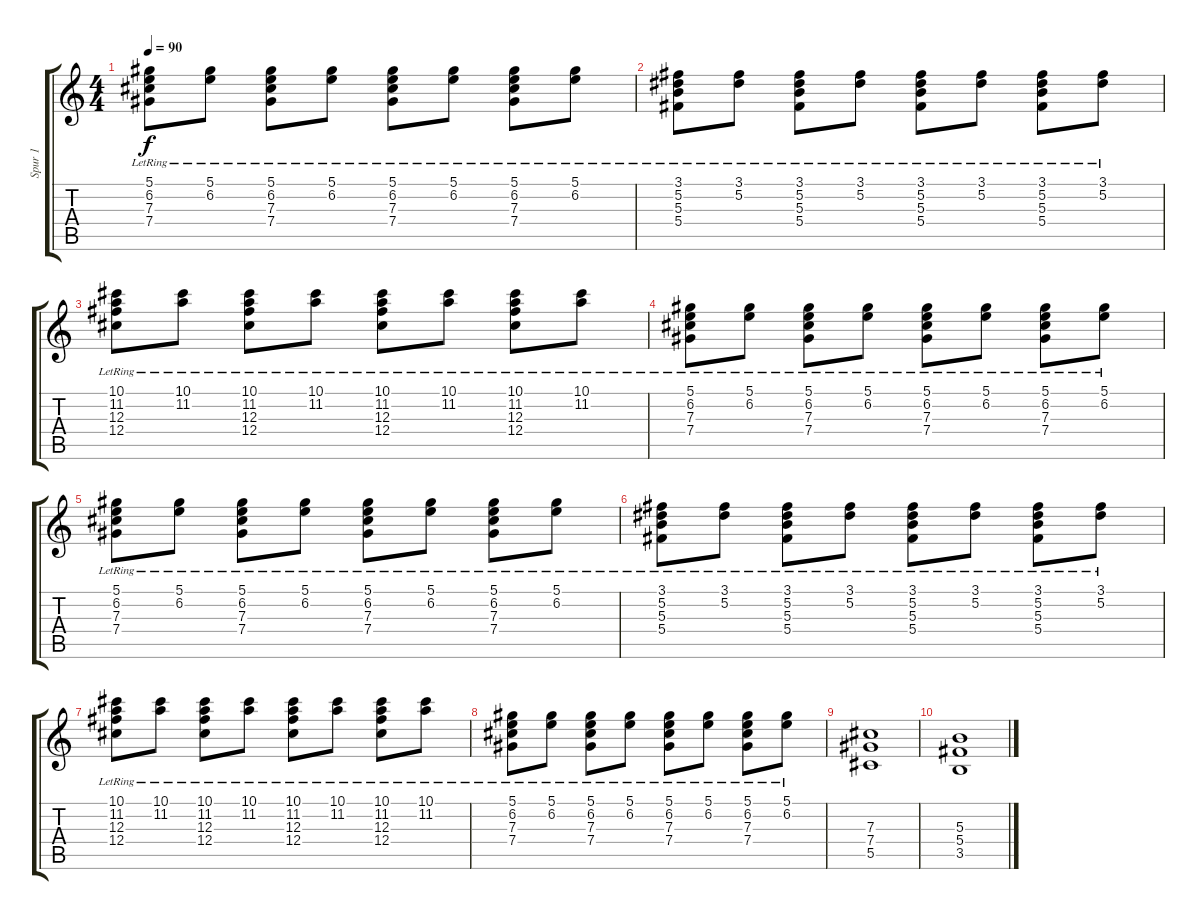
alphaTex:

\track ("Spur 1" "Spur 1") {instrument distortionguitar}
\staff {score tabs}
\tuning (Eb4 Bb3 Gb3 Db3 Ab2 Db2) {hide}
\ts (4 4)
\tempo 90
\clef g2
\ks c
(5.1{lr} 6.2{lr} 7.3{lr} 7.4{lr}).8{dy f} (5.1{lr} 6.2{lr}).8 (5.1{lr} 6.2{lr} 7.3{lr} 7.4{lr}).8 (5.1{lr} 6.2{lr}).8 (5.1{lr} 6.2{lr} 7.3{lr} 7.4{lr}).8 (5.1{lr} 6.2{lr}).8 (5.1{lr} 6.2{lr} 7.3{lr} 7.4{lr}).8 (5.1{lr} 6.2{lr}).8 |
(3.1{lr} 5.2 5.3 5.4).8 (3.1 5.2{lr}).8 (3.1{lr} 5.2 5.3 5.4).8 (3.1 5.2{lr}).8 (3.1{lr} 5.2 5.3 5.4).8 (3.1 5.2{lr}).8 (3.1{lr} 5.2 5.3 5.4).8 (3.1 5.2{lr}).8 |
(10.1{lr} 11.2 12.3 12.4).8 (10.1 11.2{lr}).8 (10.1{lr} 11.2 12.3 12.4).8 (10.1 11.2{lr}).8 (10.1{lr} 11.2 12.3 12.4).8 (10.1 11.2{lr}).8 (10.1{lr} 11.2 12.3 12.4).8 (10.1 11.2{lr}).8 |
(5.1{lr} 6.2{lr} 7.3{lr} 7.4{lr}).8 (5.1{lr} 6.2{lr}).8 (5.1{lr} 6.2{lr} 7.3{lr} 7.4{lr}).8 (5.1{lr} 6.2{lr}).8 (5.1{lr} 6.2{lr} 7.3{lr} 7.4{lr}).8 (5.1{lr} 6.2{lr}).8 (5.1{lr} 6.2{lr} 7.3{lr} 7.4{lr}).8 (5.1{lr} 6.2{lr}).8 |
(5.1{lr} 6.2{lr} 7.3{lr} 7.4{lr}).8 (5.1{lr} 6.2{lr}).8 (5.1{lr} 6.2{lr} 7.3{lr} 7.4{lr}).8 (5.1{lr} 6.2{lr}).8 (5.1{lr} 6.2{lr} 7.3{lr} 7.4{lr}).8 (5.1{lr} 6.2{lr}).8 (5.1{lr} 6.2{lr} 7.3{lr} 7.4{lr}).8 (5.1{lr} 6.2{lr}).8 |
(3.1{lr} 5.2 5.3 5.4).8 (3.1 5.2{lr}).8 (3.1{lr} 5.2 5.3 5.4).8 (3.1 5.2{lr}).8 (3.1{lr} 5.2 5.3 5.4).8 (3.1 5.2{lr}).8 (3.1{lr} 5.2 5.3 5.4).8 (3.1 5.2{lr}).8 |
(10.1{lr} 11.2 12.3 12.4).8 (10.1 11.2{lr}).8 (10.1{lr} 11.2 12.3 12.4).8 (10.1 11.2{lr}).8 (10.1{lr} 11.2 12.3 12.4).8 (10.1 11.2{lr}).8 (10.1{lr} 11.2 12.3 12.4).8 (10.1 11.2{lr}).8 |
(5.1{lr} 6.2{lr} 7.3{lr} 7.4{lr}).8 (5.1{lr} 6.2{lr}).8 (5.1{lr} 6.2{lr} 7.3{lr} 7.4{lr}).8 (5.1{lr} 6.2{lr}).8 (5.1{lr} 6.2{lr} 7.3{lr} 7.4{lr}).8 (5.1{lr} 6.2{lr}).8 (5.1{lr} 6.2{lr} 7.3{lr} 7.4{lr}).8 (5.1{lr} 6.2{lr}).8 |
(7.3 7.4 5.5).1 |
(5.3 5.4 3.5).1
